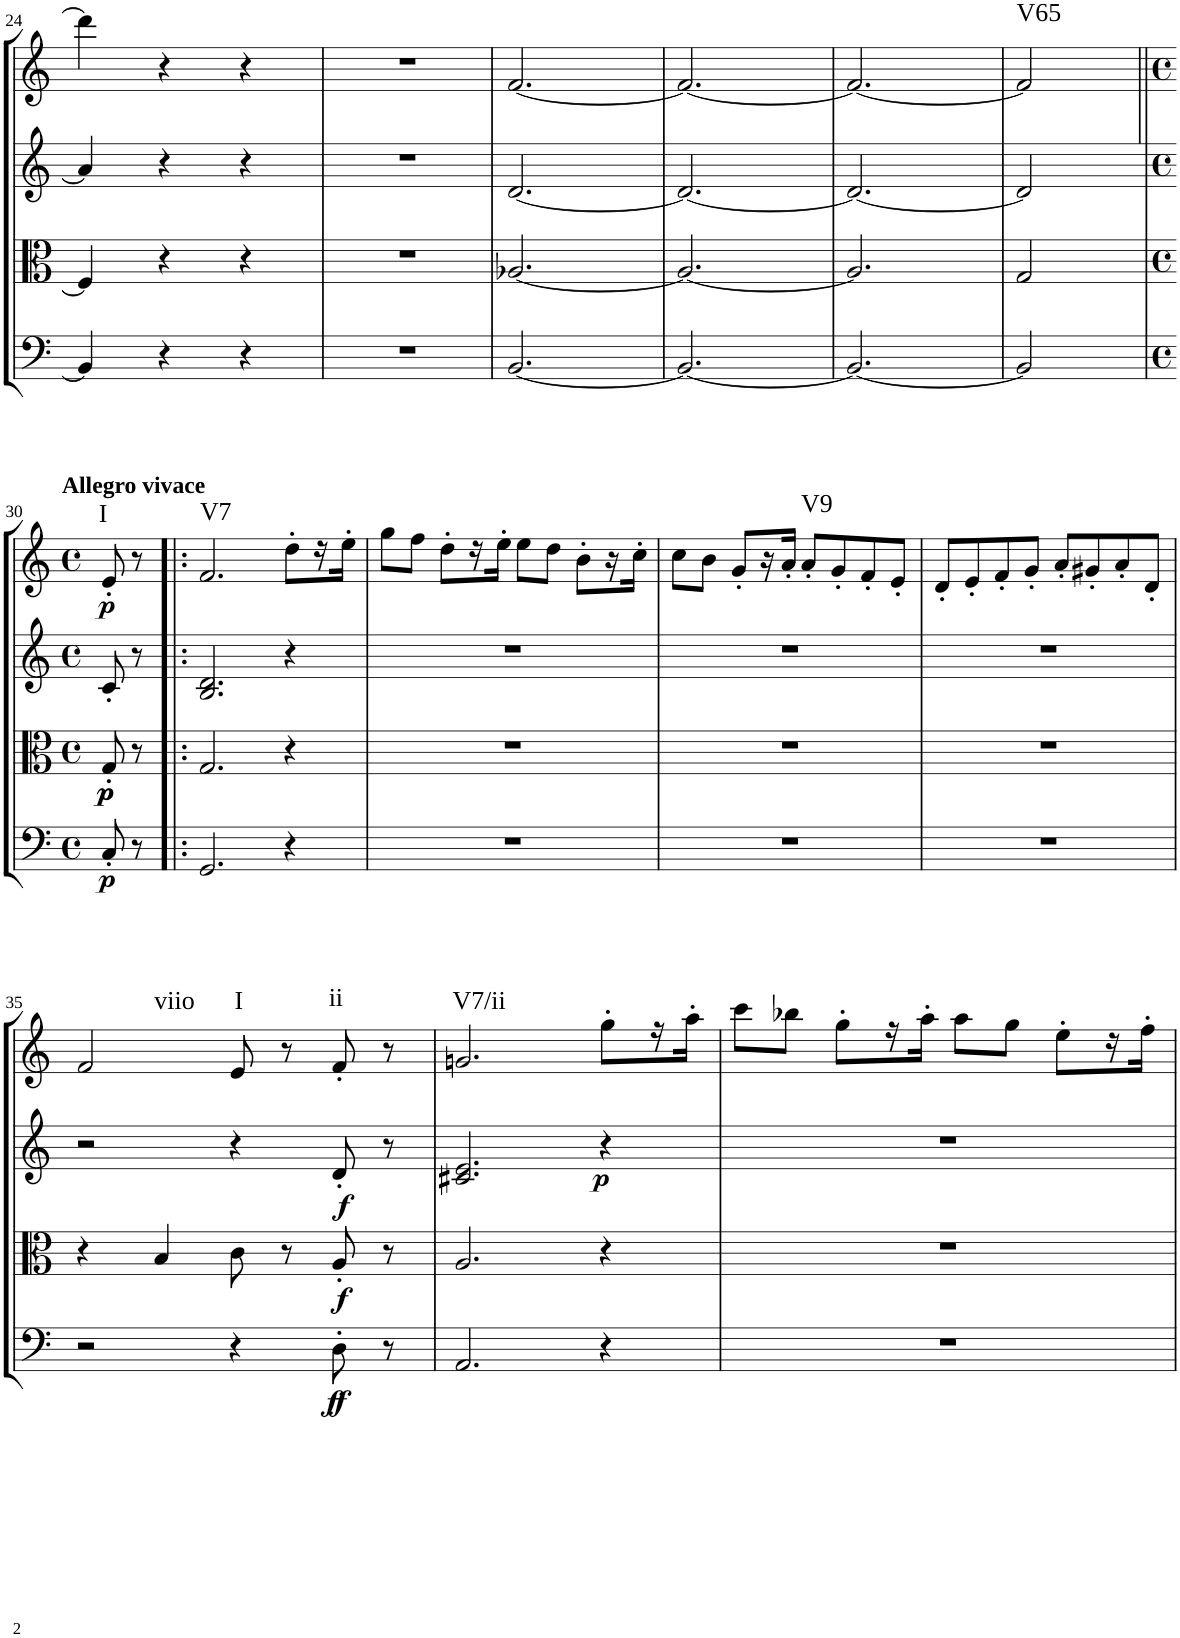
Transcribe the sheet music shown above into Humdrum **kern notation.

**kern	**dynam	**kern	**dynam	**kern	**dynam	**kern	**dynam	**harte
*part4	*part4	*part3	*part3	*part2	*part2	*part1	*part1	*part1
*staff4	*staff4	*staff3	*staff3	*staff2	*staff2	*staff1	*staff1	*
*I"Cello	*	*I"Viola	*	*I"2nd Violin	*	*I"1st Violin	*	*
*	*	*I'Vla	*	*I'Vln	*	*I'Vln	*	*
!!LO:PB:g=z
*clefF4	*	*clefC3	*	*clefG2	*	*clefG2	*	*
*k[]	*	*k[]	*	*k[]	*	*k[]	*	*
*M3/4	*	*M3/4	*	*M3/4	*	*M3/4	*	*
=24	=24	=24	=24	=24	=24	=24	=24	=24
4BB/]	.	4F/]	.	4a-/]	.	4ddd\]	.	.
4r	.	4r	.	4r	.	4r	.	.
4r	.	4r	.	4r	.	4r	.	.
=25	=25	=25	=25	=25	=25	=25	=25	=25
2.r	.	2.r	.	2.r	.	2.r	.	.
=26	=26	=26	=26	=26	=26	=26	=26	=26
[2.BB/	.	[2.A-X/	.	[2.d/	.	[2.f/	.	.
=27	=27	=27	=27	=27	=27	=27	=27	=27
2.BB/_	.	2.A-/_	.	2.d/_	.	2.f/_	.	.
=28	=28	=28	=28	=28	=28	=28	=28	=28
2.BB/_	.	2.A-/]	.	2.d/_	.	2.f/_	.	.
=29	=29	=29	=29	=29	=29	=29	=29	=29
!	!	!	!	!	!	!	!	!LO:H:kt=V65
2BB/]	.	2G/	.	2d/]	.	2f/]	.	N
!!LO:LB:g=z
=30||	=30||	=30||	=30||	=30||	=30||	=30||	=30||	=30||
*M4/4	*	*M4/4	*	*M4/4	*	*M4/4	*	*
*met(c)	*	*met(c)	*	*met(c)	*	*met(c)	*	*
!	!	!	!	!	!	!LO:TX:a:B:t=Allegro vivace	!	!
!	!LO:DY:b	!	!LO:DY:b	!	!	!	!	!
!	!	!	!LO:DY:n=1:b	!	!	!	!LO:DY:b	!LO:H:kt=I
8C'/	p	8G'/	p p	8c'/	.	8e'/	p	N
8r	.	8r	.	8r	.	8r	.	.
=31!|:	=31!|:	=31!|:	=31!|:	=31!|:	=31!|:	=31!|:	=31!|:	=31!|:
!	!	!	!	!	!	!	!	!LO:H:kt=V7
2.GG/	.	2.G/	.	2.B/ 2.d/	.	2.f/	.	N
4r	.	4r	.	4r	.	8dd'\L	.	.
.	.	.	.	.	.	16r	.	.
.	.	.	.	.	.	16ee'\JJ	.	.
=32	=32	=32	=32	=32	=32	=32	=32	=32
1r	.	1r	.	1r	.	8gg\L	.	.
.	.	.	.	.	.	8ff\J	.	.
.	.	.	.	.	.	8dd'\L	.	.
.	.	.	.	.	.	16r	.	.
.	.	.	.	.	.	16ee'\JJ	.	.
.	.	.	.	.	.	8ee\L	.	.
.	.	.	.	.	.	8dd\J	.	.
.	.	.	.	.	.	8b'\L	.	.
.	.	.	.	.	.	16r	.	.
.	.	.	.	.	.	16cc'\JJ	.	.
=33	=33	=33	=33	=33	=33	=33	=33	=33
1r	.	1r	.	1r	.	8cc\L	.	.
.	.	.	.	.	.	8b\J	.	.
.	.	.	.	.	.	8g'/L	.	.
.	.	.	.	.	.	16r	.	.
.	.	.	.	.	.	16a'/JJ	.	.
!	!	!	!	!	!	!	!	!LO:H:kt=V9
.	.	.	.	.	.	8a'/L	.	N
.	.	.	.	.	.	8g'/	.	.
.	.	.	.	.	.	8f'/	.	.
.	.	.	.	.	.	8e'/J	.	.
=34	=34	=34	=34	=34	=34	=34	=34	=34
1r	.	1r	.	1r	.	8d'/L	.	.
.	.	.	.	.	.	8e'/	.	.
.	.	.	.	.	.	8f'/	.	.
.	.	.	.	.	.	8g'/J	.	.
.	.	.	.	.	.	8a'/L	.	.
.	.	.	.	.	.	8g#X'/	.	.
.	.	.	.	.	.	8a'/	.	.
.	.	.	.	.	.	8d'/J	.	.
!!LO:LB:g=z
=35	=35	=35	=35	=35	=35	=35	=35	=35
!	!	!	!	!	!	!	!	!LO:H:kt=viio
2r	.	4r	.	2r	.	2f/	.	N
.	.	4B/	.	.	.	.	.	.
!	!	!	!	!	!	!	!	!LO:H:kt=I
4r	.	8c\	.	4r	.	8e/	.	N
.	.	8r	.	.	.	8r	.	.
!	!LO:DY:b	!	!	!	!	!	!	!
!	!LO:DY:n=1:b	!	!LO:DY:b	!	!LO:DY:b	!	!	!LO:H:kt=ii
8D'\	f f	8A'/	f	8d'/	f	8f'/	.	N
8r	.	8r	.	8r	.	8r	.	.
=36	=36	=36	=36	=36	=36	=36	=36	=36
!	!	!	!	!	!	!	!	!LO:H:kt=V7/ii
2.AA/	.	2.A/	.	2.c#X/ 2.e/	.	2.gn/	.	N
!	!	!	!	!	!LO:DY:b	!	!	!
4r	.	4r	.	4r	p	8gg'\L	.	.
.	.	.	.	.	.	16r	.	.
.	.	.	.	.	.	16aa'\JJ	.	.
=37	=37	=37	=37	=37	=37	=37	=37	=37
1r	.	1r	.	1r	.	8ccc\L	.	.
.	.	.	.	.	.	8bb-X\J	.	.
.	.	.	.	.	.	8gg'\L	.	.
.	.	.	.	.	.	16r	.	.
.	.	.	.	.	.	16aa'\JJ	.	.
.	.	.	.	.	.	8aa\L	.	.
.	.	.	.	.	.	8gg\J	.	.
.	.	.	.	.	.	8ee'\L	.	.
.	.	.	.	.	.	16r	.	.
.	.	.	.	.	.	16ff'\JJ	.	.
=	=	=	=	=	=	=	=	=
*-	*-	*-	*-	*-	*-	*-	*-	*-
